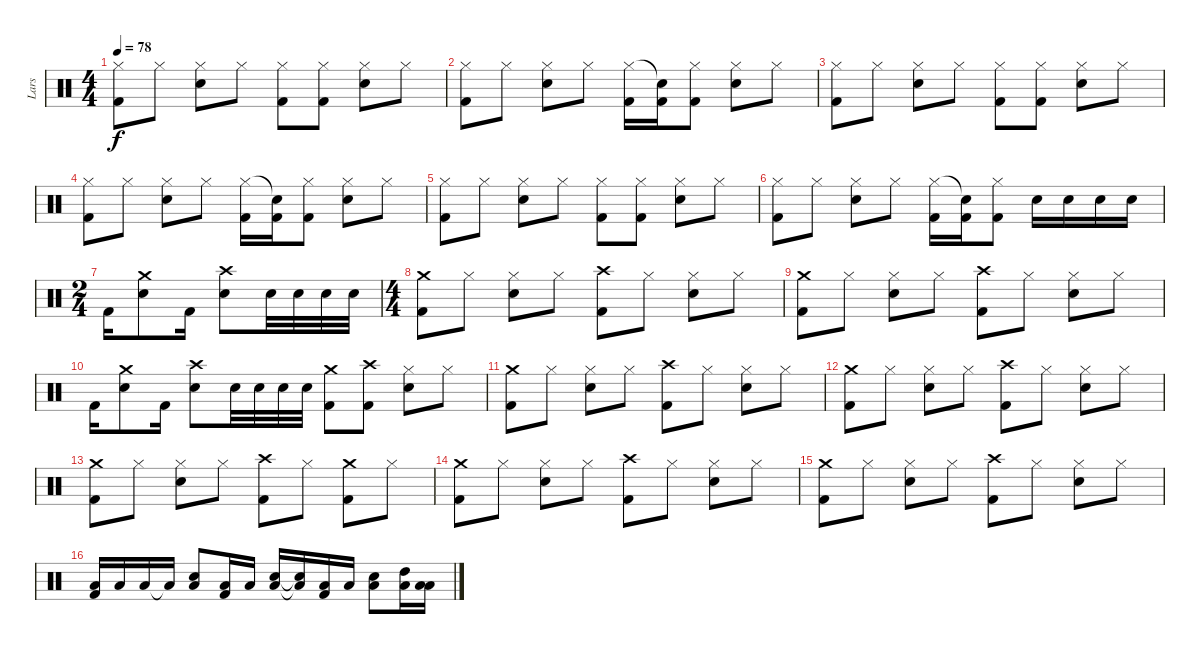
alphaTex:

\track ("Lars" "Lars") {instrument percussion}
\staff {score}
\articulation defaults
\ts (4 4)
\tempo 78
\clef neutral
\ks c
("Hi-Hat (closed)" "Kick (hit) 2").8{dy f} "Hi-Hat (closed)".8 ("Hi-Hat (closed)" "Snare (hit) 2").8 "Hi-Hat (closed)".8 ("Hi-Hat (closed)" "Kick (hit) 2").8 ("Hi-Hat (closed)" "Kick (hit) 2").8 ("Hi-Hat (closed)" "Snare (hit) 2").8 "Hi-Hat (closed)".8 |
("Hi-Hat (closed)" "Kick (hit) 2").8 "Hi-Hat (closed)".8 ("Hi-Hat (closed)" "Snare (hit) 2").8 "Hi-Hat (closed)".8 ("Hi-Hat (closed)" "Kick (hit) 2").16 ("Snare (hit)"{t} "Kick (hit) 2").16 ("Hi-Hat (closed)" "Kick (hit) 2").8 ("Hi-Hat (closed)" "Snare (hit) 2").8 "Hi-Hat (closed)".8 |
("Hi-Hat (closed)" "Kick (hit) 2").8 "Hi-Hat (closed)".8 ("Hi-Hat (closed)" "Snare (hit) 2").8 "Hi-Hat (closed)".8 ("Hi-Hat (closed)" "Kick (hit) 2").8 ("Hi-Hat (closed)" "Kick (hit) 2").8 ("Hi-Hat (closed)" "Snare (hit) 2").8 "Hi-Hat (closed)".8 |
("Hi-Hat (closed)" "Kick (hit) 2").8 "Hi-Hat (closed)".8 ("Hi-Hat (closed)" "Snare (hit) 2").8 "Hi-Hat (closed)".8 ("Hi-Hat (closed)" "Kick (hit) 2").16 ("Snare (hit)"{t} "Kick (hit) 2").16 ("Hi-Hat (closed)" "Kick (hit) 2").8 ("Hi-Hat (closed)" "Snare (hit) 2").8 "Hi-Hat (closed)".8 |
("Hi-Hat (closed)" "Kick (hit) 2").8 "Hi-Hat (closed)".8 ("Hi-Hat (closed)" "Snare (hit) 2").8 "Hi-Hat (closed)".8 ("Hi-Hat (closed)" "Kick (hit) 2").8 ("Hi-Hat (closed)" "Kick (hit) 2").8 ("Hi-Hat (closed)" "Snare (hit) 2").8 "Hi-Hat (closed)".8 |
("Hi-Hat (closed)" "Kick (hit) 2").8 "Hi-Hat (closed)".8 ("Hi-Hat (closed)" "Snare (hit) 2").8 "Hi-Hat (closed)".8 ("Hi-Hat (closed)" "Kick (hit) 2").16 ("Snare (hit)"{t} "Kick (hit) 2").16 ("Hi-Hat (closed)" "Kick (hit) 2").8 "Snare (hit) 2".16 "Snare (hit) 2".16 "Snare (hit) 2".16 "Snare (hit) 2".16 |
\ts (2 4)
"Kick (hit) 2".16 ("Crash medium (hit)" "Snare (hit) 2").8 "Kick (hit) 2".16 ("Crash high (hit)" "Snare (hit) 2").8 "Snare (hit) 2".32 "Snare (hit) 2".32 "Snare (hit) 2".32 "Snare (hit) 2".32 |
\ts (4 4)
("Crash medium (hit)" "Kick (hit) 2").8 "Hi-Hat (closed)".8 ("Hi-Hat (closed)" "Snare (hit) 2").8 "Hi-Hat (closed)".8 ("Crash high (hit)" "Kick (hit) 2").8 "Hi-Hat (closed)".8 ("Hi-Hat (closed)" "Snare (hit) 2").8 "Hi-Hat (closed)".8 |
("Crash medium (hit)" "Kick (hit) 2").8 "Hi-Hat (closed)".8 ("Hi-Hat (closed)" "Snare (hit) 2").8 "Hi-Hat (closed)".8 ("Crash high (hit)" "Kick (hit) 2").8 "Hi-Hat (closed)".8 ("Hi-Hat (closed)" "Snare (hit) 2").8 "Hi-Hat (closed)".8 |
"Kick (hit) 2".16 ("Crash medium (hit)" "Snare (hit) 2").8 "Kick (hit) 2".16 ("Crash high (hit)" "Snare (hit) 2").8 "Snare (hit) 2".32 "Snare (hit) 2".32 "Snare (hit) 2".32 "Snare (hit) 2".32 ("Crash medium (hit)" "Kick (hit) 2").8 ("Crash high (hit)" "Kick (hit) 2").8 ("Hi-Hat (closed)" "Snare (hit) 2").8 "Hi-Hat (closed)".8 |
("Crash medium (hit)" "Kick (hit) 2").8 "Hi-Hat (closed)".8 ("Hi-Hat (closed)" "Snare (hit) 2").8 "Hi-Hat (closed)".8 ("Crash high (hit)" "Kick (hit) 2").8 "Hi-Hat (closed)".8 ("Hi-Hat (closed)" "Snare (hit) 2").8 "Hi-Hat (closed)".8 |
("Crash medium (hit)" "Kick (hit) 2").8 "Hi-Hat (closed)".8 ("Hi-Hat (closed)" "Snare (hit) 2").8 "Hi-Hat (closed)".8 ("Crash high (hit)" "Kick (hit) 2").8 "Hi-Hat (closed)".8 ("Hi-Hat (closed)" "Snare (hit) 2").8 "Hi-Hat (closed)".8 |
("Crash medium (hit)" "Kick (hit) 2").8 "Hi-Hat (closed)".8 ("Hi-Hat (closed)" "Snare (hit) 2").8 "Hi-Hat (closed)".8 ("Crash high (hit)" "Kick (hit) 2").8 "Hi-Hat (closed)".8 ("Crash medium (hit)" "Kick (hit) 2").8 "Hi-Hat (closed)".8 |
("Crash medium (hit)" "Kick (hit) 2").8 "Hi-Hat (closed)".8 ("Hi-Hat (closed)" "Snare (hit) 2").8 "Hi-Hat (closed)".8 ("Crash high (hit)" "Kick (hit) 2").8 "Hi-Hat (closed)".8 ("Hi-Hat (closed)" "Snare (hit) 2").8 "Hi-Hat (closed)".8 |
("Crash medium (hit)" "Kick (hit) 2").8 "Hi-Hat (closed)".8 ("Hi-Hat (closed)" "Snare (hit) 2").8 "Hi-Hat (closed)".8 ("Crash high (hit)" "Kick (hit) 2").8 "Hi-Hat (closed)".8 ("Hi-Hat (closed)" "Snare (hit) 2").8 "Hi-Hat (closed)".8 |
("Low Floor Tom (hit)" "Kick (hit) 2").16 "Low Floor Tom (hit)".16 "Low Floor Tom (hit)".16 "Low Floor Tom (hit)"{t}.16 ("Low Floor Tom (hit)" "Snare (hit) 2").8 ("Low Floor Tom (hit)" "Kick (hit) 2").16 "Low Floor Tom (hit)".16 ("Low Floor Tom (hit)" "Snare (hit) 2").16 ("Low Floor Tom (hit)"{t} "Snare (hit)"{t}).16 ("Low Floor Tom (hit)" "Kick (hit) 2").16 "Low Floor Tom (hit)".16 ("Low Floor Tom (hit)" "Snare (hit) 2").8 ("Low Floor Tom (hit)" "High Tom (hit)").16 ("Low Floor Tom (hit)" "Low Tom (hit)").16
